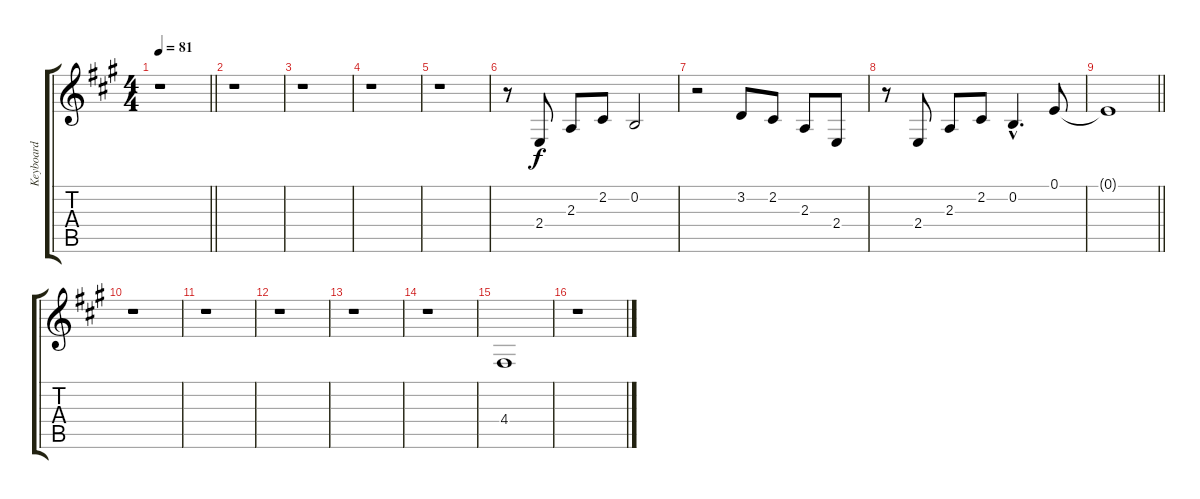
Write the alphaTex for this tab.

\track ("Keyboard" "Keyboard") {instrument pad6metallic}
\staff {score tabs}
\tuning (E4 B3 G3 D3 A2 E2) {hide}
\ts (4 4)
\tempo 81
\clef g2
\barLineRight lightlight
\ks a
r.1{dy f instrument pad6metallic} |
r.1 |
r.1 |
r.1 |
r.1 |
r.8 2.4.8 2.3.8 2.2.8 0.2.2 |
r.2 3.2.8 2.2.8 2.3.8 2.4.8 |
r.8 2.4.8 2.3.8 2.2.8 0.2{hac}.4{d} 0.1.8 |
\barLineRight lightlight
0.1{t}.1 |
r.1 |
r.1 |
r.1 |
r.1 |
r.1 |
4.4.1{instrument churchorgan} |
r.1
